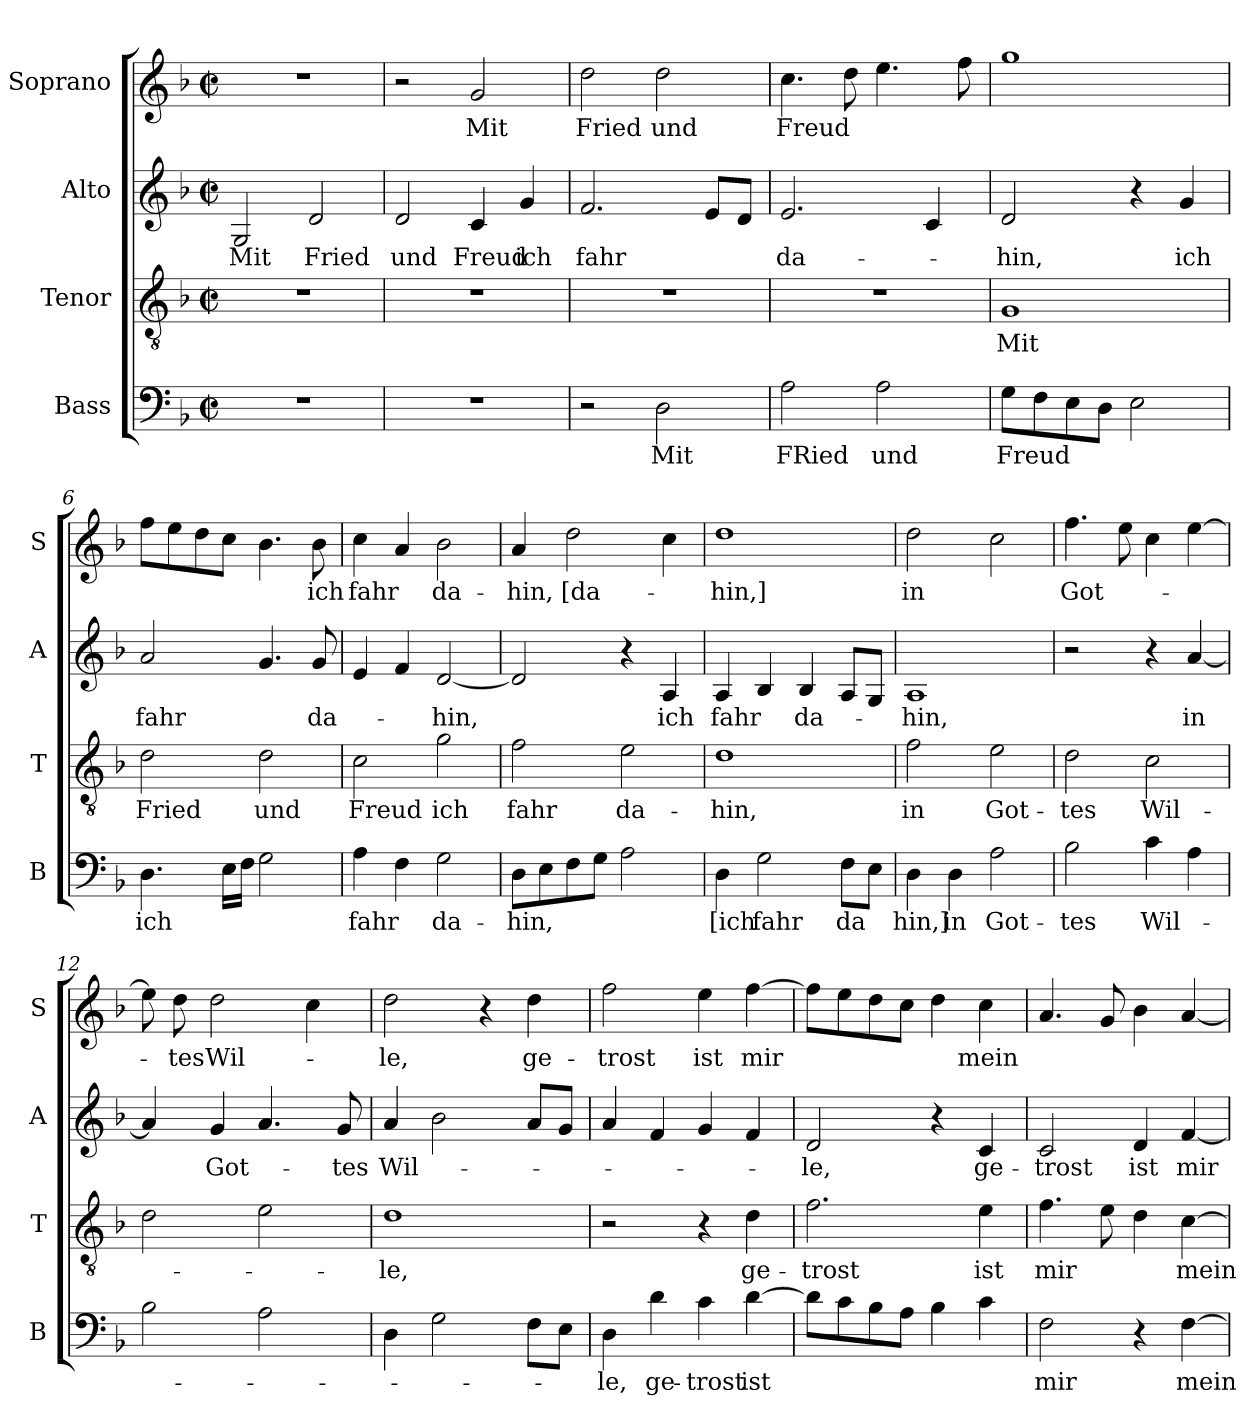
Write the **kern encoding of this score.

**kern	**text	**kern	**text	**kern	**text	**kern	**text
*part4	*part4	*part3	*part3	*part2	*part2	*part1	*part1
*staff4	*staff4	*staff3	*staff3	*staff2	*staff2	*staff1	*staff1
*I"Bass	*	*I"Tenor	*	*I"Alto	*	*I"Soprano	*
*I'B	*	*I'T	*	*I'A	*	*I'S	*
*clefF4	*	*clefGv2	*	*clefG2	*	*clefG2	*
*k[b-]	*	*k[b-]	*	*k[b-]	*	*k[b-]	*
*F:	*	*F:	*	*F:	*	*F:	*
*M2/2	*	*M2/2	*	*M2/2	*	*M2/2	*
*met(c|)	*	*met(c|)	*	*met(c|)	*	*met(c|)	*
=1	=1	=1	=1	=1	=1	=1	=1
!	!	!	!	!	!LO:LY:b	!	!
1r	.	1r	.	2G/	Mit	1r	.
!	!	!	!	!	!LO:LY:b	!	!
.	.	.	.	2d/	Fried	.	.
=2	=2	=2	=2	=2	=2	=2	=2
!	!	!	!	!	!LO:LY:b	!	!
1r	.	1r	.	2d/	und	2r	.
!	!	!	!	!	!LO:LY:b	!	!LO:LY:b
.	.	.	.	4c/	Freud	2g/	Mit
!	!	!	!	!	!LO:LY:b	!	!
.	.	.	.	4g/	ich	.	.
=3	=3	=3	=3	=3	=3	=3	=3
!	!	!	!	!	!LO:LY:b	!	!LO:LY:b
2r	.	1r	.	2.f/	fahr	2dd\	Fried
!	!LO:LY:b	!	!	!	!	!	!LO:LY:b
2D\	Mit	.	.	.	.	2dd\	und
.	.	.	.	8e/L	.	.	.
.	.	.	.	8d/J	.	.	.
=4	=4	=4	=4	=4	=4	=4	=4
!	!LO:LY:b	!	!	!	!LO:LY:b	!	!LO:LY:b
2A\	FRied	1r	.	2.e/	da-	4.cc\	Freud
.	.	.	.	.	.	8dd\	.
!	!LO:LY:b	!	!	!	!	!	!
2A\	und	.	.	.	.	4.ee\	.
.	.	.	.	4c/	.	.	.
.	.	.	.	.	.	8ff\	.
=5	=5	=5	=5	=5	=5	=5	=5
!	!LO:LY:b	!	!LO:LY:b	!	!LO:LY:b	!	!
8G\L	Freud	1G	Mit	2d/	-hin,	1gg	.
8F\	.	.	.	.	.	.	.
8E\	.	.	.	.	.	.	.
8D\J	.	.	.	.	.	.	.
2E\	.	.	.	4r	.	.	.
!	!	!	!	!	!LO:LY:b	!	!
.	.	.	.	4g/	ich	.	.
!!LO:LB:g=z
=6	=6	=6	=6	=6	=6	=6	=6
!	!LO:LY:b	!	!LO:LY:b	!	!LO:LY:b	!	!
4.D\	ich	2d\	Fried	2a/	fahr	8ff\L	.
.	.	.	.	.	.	8ee\	.
.	.	.	.	.	.	8dd\	.
16E\LL	.	.	.	.	.	8cc\J	.
16F\JJ	.	.	.	.	.	.	.
!	!	!	!LO:LY:b	!	!	!	!
2G\	.	2d\	und	4.g/	.	4.b-\	.
!	!	!	!	!	!LO:LY:b	!	!LO:LY:b
.	.	.	.	8g/	da-	8b-\	ich
=7	=7	=7	=7	=7	=7	=7	=7
!	!LO:LY:b	!	!LO:LY:b	!	!	!	!LO:LY:b
4A\	fahr	2c\	Freud	4e/	.	4cc\	fahr
4F\	.	.	.	4f/	.	4a/	.
!	!LO:LY:b	!	!LO:LY:b	!	!LO:LY:b	!	!LO:LY:b
2G\	da-	2g\	ich	[2d/	-hin,	2b-\	da-
=8	=8	=8	=8	=8	=8	=8	=8
!	!LO:LY:b	!	!LO:LY:b	!	!	!	!LO:LY:b
8D\L	-hin,	2f\	fahr	2d/]	.	4a/	-hin,
8E\	.	.	.	.	.	.	.
!	!	!	!	!	!	!	!LO:LY:b
8F\	.	.	.	.	.	2dd\	[da-
8G\J	.	.	.	.	.	.	.
!	!	!	!LO:LY:b	!	!	!	!
2A\	.	2e\	da-	4r	.	.	.
!	!	!	!	!	!LO:LY:b	!	!
.	.	.	.	4A/	ich	4cc\	.
=9	=9	=9	=9	=9	=9	=9	=9
!	!LO:LY:b	!	!LO:LY:b	!	!LO:LY:b	!	!LO:LY:b
4D\	[ich	1d	-hin,	4A/	fahr	1dd	-hin,]
!	!LO:LY:b	!	!	!	!	!	!
2G\	fahr	.	.	4B-/	.	.	.
!	!	!	!	!	!LO:LY:b	!	!
.	.	.	.	4B-/	da-	.	.
!	!LO:LY:b	!	!	!	!	!	!
8F\L	da	.	.	8A/L	.	.	.
8E\J	.	.	.	8G/J	.	.	.
=10	=10	=10	=10	=10	=10	=10	=10
!	!LO:LY:b	!	!LO:LY:b	!	!LO:LY:b	!	!LO:LY:b
4D\	hin,]	2f\	in	1A	-hin,	2dd\	in
!	!LO:LY:b	!	!	!	!	!	!
4D\	in	.	.	.	.	.	.
!	!LO:LY:b	!	!LO:LY:b	!	!	!	!
2A\	Got-	2e\	Got-	.	.	2cc\	.
!!LO:LB:g=z
=11	=11	=11	=11	=11	=11	=11	=11
!	!LO:LY:b	!	!LO:LY:b	!	!	!	!LO:LY:b
2B-\	-tes	2d\	-tes	2r	.	4.ff\	Got-
.	.	.	.	.	.	8ee\	.
!	!LO:LY:b	!	!LO:LY:b	!	!	!	!
4c\	Wil-	2c\	Wil-	4r	.	4cc\	.
!	!	!	!	!	!LO:LY:b	!	!
4A\	.	.	.	[4a/	in	[4ee\	.
=12	=12	=12	=12	=12	=12	=12	=12
2B-\	.	2d\	.	4a/]	.	8ee\]	.
!	!	!	!	!	!	!	!LO:LY:b
.	.	.	.	.	.	8dd\	-tes
!	!	!	!	!	!LO:LY:b	!	!LO:LY:b
.	.	.	.	4g/	Got-	2dd\	Wil-
2A\	.	2e\	.	4.a/	.	.	.
.	.	.	.	.	.	4cc\	.
!	!	!	!	!	!LO:LY:b	!	!
.	.	.	.	8g/	-tes	.	.
=13	=13	=13	=13	=13	=13	=13	=13
!	!	!	!LO:LY:b	!	!LO:LY:b	!	!LO:LY:b
4D\	.	1d	-le,	4a/	Wil-	2dd\	-le,
2G\	.	.	.	2b-\	.	.	.
.	.	.	.	.	.	4r	.
!	!	!	!	!	!	!	!LO:LY:b
8F\L	.	.	.	8a/L	.	4dd\	ge-
8E\J	.	.	.	8g/J	.	.	.
=14	=14	=14	=14	=14	=14	=14	=14
!	!LO:LY:b	!	!	!	!	!	!LO:LY:b
4D\	-le,	2r	.	4a/	.	2ff\	-trost
!	!LO:LY:b	!	!	!	!	!	!
4d\	ge-	.	.	4f/	.	.	.
!	!LO:LY:b	!	!	!	!	!	!LO:LY:b
4c\	-trost	4r	.	4g/	.	4ee\	ist
!	!LO:LY:b	!	!LO:LY:b	!	!	!	!LO:LY:b
[4d\	ist	4d\	ge-	4f/	.	[4ff\	mir
=15	=15	=15	=15	=15	=15	=15	=15
!	!	!	!LO:LY:b	!	!LO:LY:b	!	!
8d\L]	.	2.f\	-trost	2d/	-le,	8ff\L]	.
8c\	.	.	.	.	.	8ee\	.
8B-\	.	.	.	.	.	8dd\	.
8A\J	.	.	.	.	.	8cc\J	.
4B-\	.	.	.	4r	.	4dd\	.
!	!	!	!LO:LY:b	!	!LO:LY:b	!	!LO:LY:b
4c\	.	4e\	ist	4c/	ge-	4cc\	mein
!!LO:PB:g=z
=16	=16	=16	=16	=16	=16	=16	=16
!	!LO:LY:b	!	!LO:LY:b	!	!LO:LY:b	!	!
2F\	mir	4.f\	mir	2c/	-trost	4.a/	.
.	.	8e\	.	.	.	8g/	.
!	!	!	!	!	!LO:LY:b	!	!
4r	.	4d\	.	4d/	ist	4b-\	.
!	!LO:LY:b	!	!LO:LY:b	!	!LO:LY:b	!	!
[4F\	mein	[4c\	mein	[4f/	mir	[4a/	.
=	=	=	=	=	=	=	=
*-	*-	*-	*-	*-	*-	*-	*-
